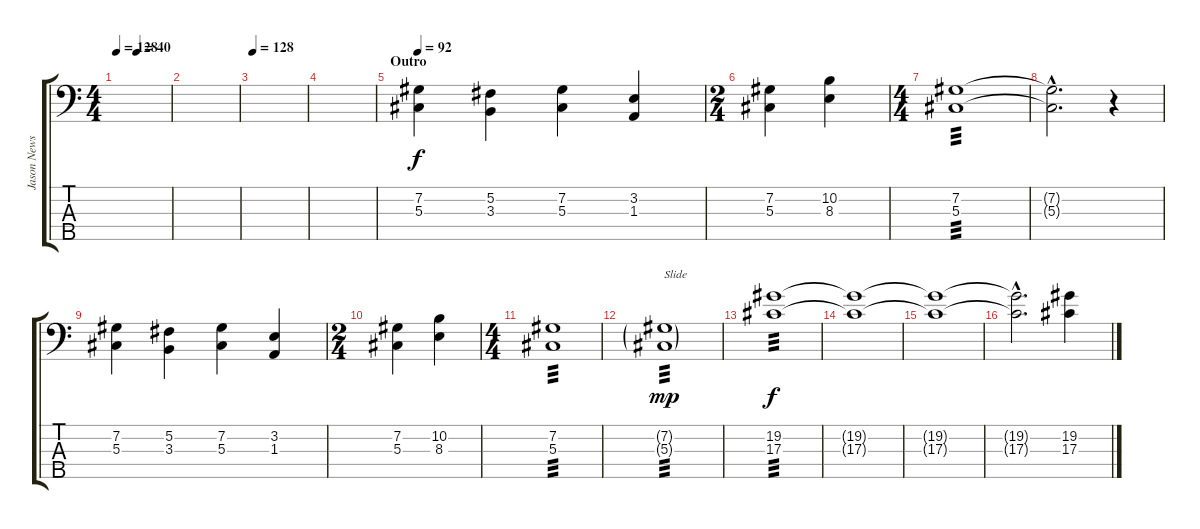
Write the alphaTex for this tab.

\track ("Jason Newsted (Bass)" "Jason News") {instrument electricbasspick}
\staff {score tabs}
\tuning (Gb2 Db2 Ab1 Eb1 Bb0) {hide}
\ts (4 4)
\tempo 128
\tempo (40 0.375)
\clef f4
\ks c
|
|
\tempo 128
|
|
\section ("" "Outro")
\tempo 92
(7.2 5.3).4 (5.2 3.3).4 (7.2 5.3).4 (3.2 1.3).4 |
\ts (2 4)
(7.2 5.3).4 (10.2 8.3).4 |
\ts (4 4)
(7.2 5.3).1{tp 3} |
(7.2{hac t} 5.3{hac t}).2{d} r.4 |
(7.2 5.3).4 (5.2 3.3).4 (7.2 5.3).4 (3.2 1.3).4 |
\ts (2 4)
(7.2 5.3).4 (10.2 8.3).4 |
\ts (4 4)
(7.2 5.3).1{tp 3} |
(7.2{g} 5.3{g}).1{txt "Slide" tp 3 dy mp} |
(19.2 17.3).1{tp 3 dy f} |
(19.2{t} 17.3{t}).1 |
(19.2{t} 17.3{t}).1 |
(19.2{hac t} 17.3{hac t}).2{d} (19.2 17.3).4
